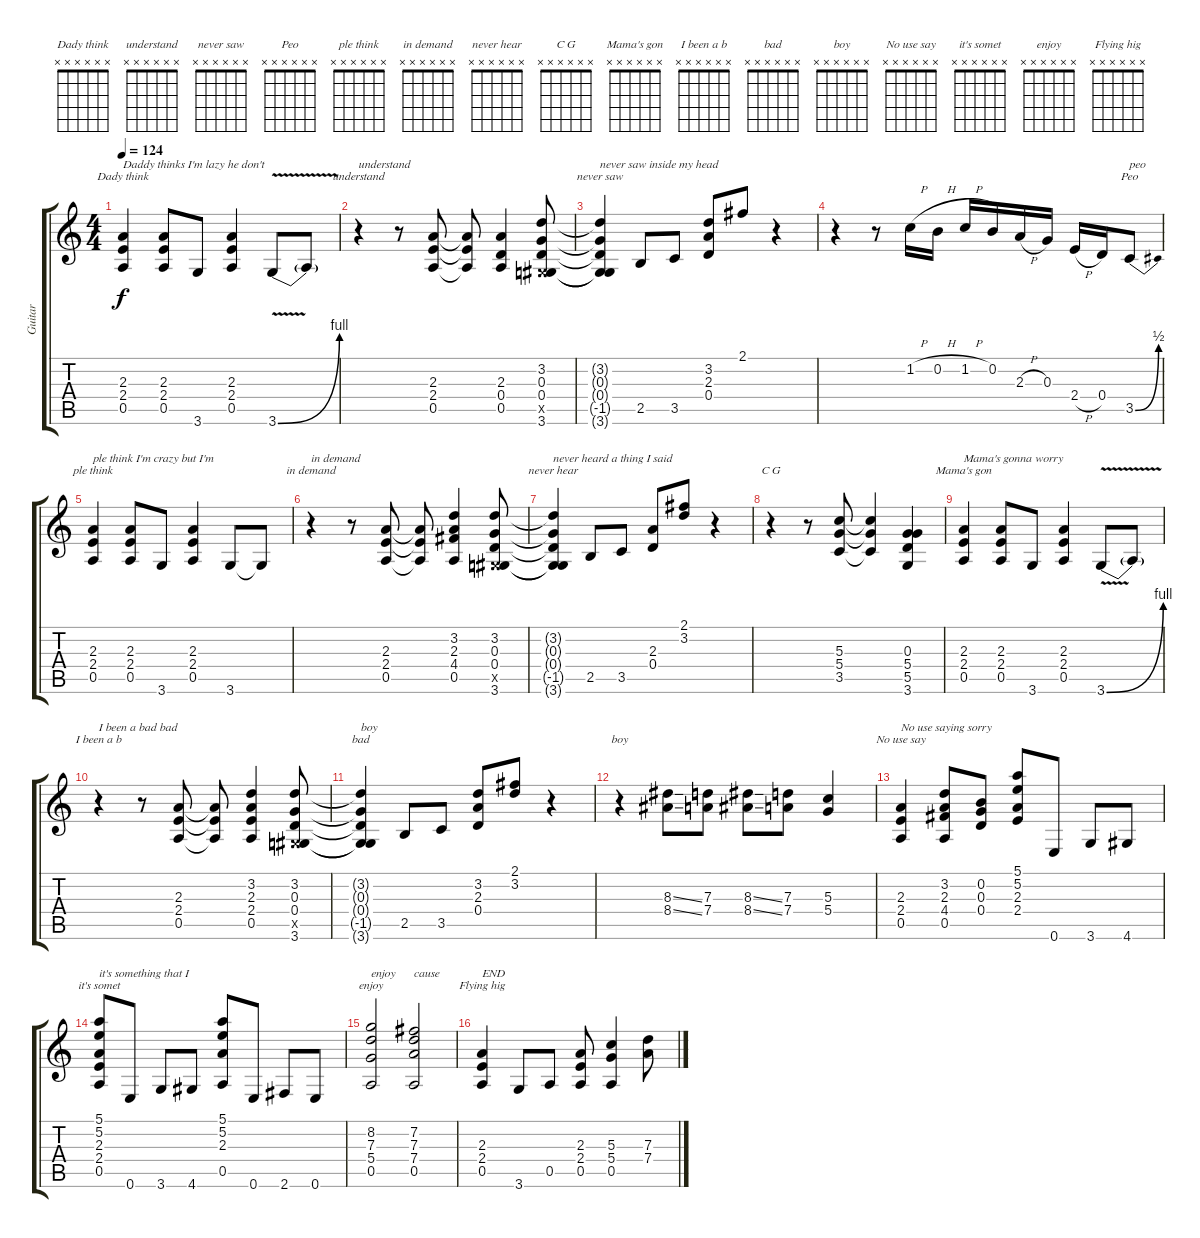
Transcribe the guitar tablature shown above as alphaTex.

\track ("Guitar " "Guitar ") {instrument distortionguitar}
\staff {score tabs}
\tuning (E4 B3 G3 D3 A2 E2) {hide}
\chord ("Dady think" x x x x x x)
\chord ("understand" x x x x x x)
\chord ("never saw " x x x x x x)
\chord ("Peo" x x x x x x)
\chord ("ple think " x x x x x x)
\chord ("in demand" x x x x x x)
\chord ("never hear" x x x x x x)
\chord ("C G" x x x x x x)
\chord ("Mama's gon" x x x x x x)
\chord ("I been a b" x x x x x x)
\chord ("bad" x x x x x x)
\chord ("boy" x x x x x x)
\chord ("No use say" x x x x x x)
\chord ("it's somet" x x x x x x)
\chord ("enjoy" x x x x x x)
\chord ("Flying hig" x x x x x x)
\ts (4 4)
\tempo 124
\clef g2
\ks c
(2.3 2.4 0.5).4{ch "Dady think" txt "Daddy thinks I'm lazy he don't" dy f} (2.3 2.4 0.5).8 3.6.8 (2.3 2.4 0.5).4 3.6{be (bend 0 0 60 4) v}.8 3.6{t}.8 |
r.4{ch "understand" txt "understand"} r.8 (2.3 2.4 0.5).8 (2.3{t} 2.4{t} 0.5{t}).8 (2.3 0.4 0.5).4 (3.2 0.3 0.4 -1.5{x} 3.6).8 |
(3.2{t} 0.3{t} 0.4{t} -1.5{t} 3.6{t}).4{ch "never saw " txt "never saw inside my head"} 2.5.8 3.5.8 (3.2 2.3 0.4).8 2.1.8 r.4 |
r.4 r.8 1.2{h}.16 0.2{h}.16 1.2{h}.16 0.2.16 2.3{h}.16 0.3.16 2.4{h}.16 0.4.16 3.5{be (bend 0 0 60 2)}.8{ch "Peo" txt "peo"} |
(2.3 2.4 0.5).4{ch "ple think " txt "ple think I'm crazy but I'm"} (2.3 2.4 0.5).8 3.6.8 (2.3 2.4 0.5).4 3.6.8 3.6{t}.8 |
r.4{ch "in demand" txt "in demand"} r.8 (2.3 2.4 0.5).8 (2.3{t} 2.4{t} 0.5{t}).8 (3.2 2.3 4.4 0.5).4 (3.2 0.3 0.4 -1.5{x} 3.6).8 |
(3.2{t} 0.3{t} 0.4{t} -1.5{t} 3.6{t}).4{ch "never hear" txt "never heard a thing I said"} 2.5.8 3.5.8 (2.3 0.4).8 (2.1 3.2).8 r.4 |
r.4{ch "C G"} r.8 (5.3 5.4 3.5).8 (5.3{t} 5.4{t} 3.5{t}).4 (0.3 5.4 5.5 3.6).4 |
(2.3 2.4 0.5).4{ch "Mama's gon" txt "Mama's gonna worry"} (2.3 2.4 0.5).8 3.6.8 (2.3 2.4 0.5).4 3.6{be (bend 0 0 60 4) v}.8 3.6{t}.8 |
r.4{ch "I been a b" txt "I been a bad bad"} r.8 (2.3 2.4 0.5).8 (2.3{t} 2.4{t} 0.5{t}).8 (3.2 2.3 2.4 0.5).4 (3.2 0.3 0.4 -1.5{x} 3.6).8 |
(3.2{t} 0.3{t} 0.4{t} -1.5{t} 3.6{t}).4{ch "bad" txt "boy"} 2.5.8 3.5.8 (3.2 2.3 0.4).8 (2.1 3.2).8 r.4 |
r.4{ch "boy"} (8.3{ss} 8.4{ss}).8 (7.3 7.4).8 (8.3{ss} 8.4{ss}).8 (7.3 7.4).8 (5.3 5.4).4 |
(2.3 2.4 0.5).4{ch "No use say" txt "No use saying sorry"} (3.2 2.3 4.4 0.5).8 (0.2 0.3 0.4).8 (5.1 5.2 2.3 2.4).8 0.6.8 3.6.8 4.6.8 |
(5.1 5.2 2.3 2.4 0.5).8{ch "it's somet" txt "it's something that I"} 0.6.8 3.6.8 4.6.8 (5.1 5.2 2.3 0.5).8 0.6.8 2.6.8 0.6.8 |
(8.2 7.3 5.4 0.5).2{ch "enjoy" txt "enjoy"} (7.2 7.3 7.4 0.5).2{txt "cause"} |
(2.3 2.4 0.5).4{ch "Flying hig" txt "END"} 3.6.8 0.5.8 (2.3 2.4 0.5).8 (5.3 5.4 0.5).4 (7.3 7.4).8
